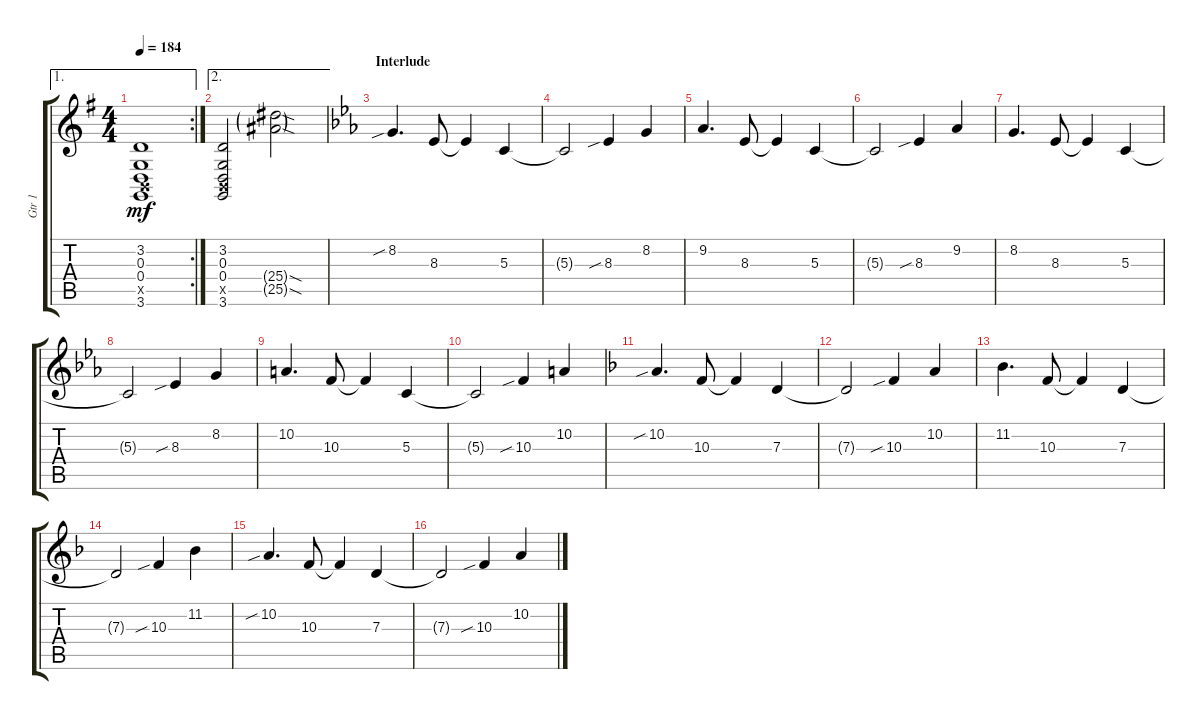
\track ("Gtr 1" "Gtr 1") {instrument acousticgrandpiano}
\staff {score tabs}
\tuning (E4 B3 G3 D3 A2 E2) {hide}
\ae 1
\rc 2
\ts (4 4)
\tempo 184
\clef g2
\ks g
(3.2 0.3 0.4 2.5{x} 3.6).1{dy mf} |
\ae 2
(3.2 0.3 0.4 2.5{x} 3.6).2 (25.4{sod g} 25.5{sod g}).2 |
\section ("" "Interlude")
\ks eb
8.2{sib}.4{d} 8.3.8 8.3{t}.4 5.3.4 |
5.3{t}.2 8.3{sib}.4 8.2.4 |
9.2.4{d} 8.3.8 8.3{t}.4 5.3.4 |
5.3{t}.2 8.3{sib}.4 9.2.4 |
8.2.4{d} 8.3.8 8.3{t}.4 5.3.4 |
5.3{t}.2 8.3{sib}.4 8.2.4 |
10.2.4{d} 10.3.8 10.3{t}.4 5.3.4 |
5.3{t}.2 10.3{sib}.4 10.2.4 |
\ks f
10.2{sib}.4{d} 10.3.8 10.3{t}.4 7.3.4 |
7.3{t}.2 10.3{sib}.4 10.2.4 |
11.2.4{d} 10.3.8 10.3{t}.4 7.3.4 |
7.3{t}.2 10.3{sib}.4 11.2.4 |
10.2{sib}.4{d} 10.3.8 10.3{t}.4 7.3.4 |
7.3{t}.2 10.3{sib}.4 10.2.4
